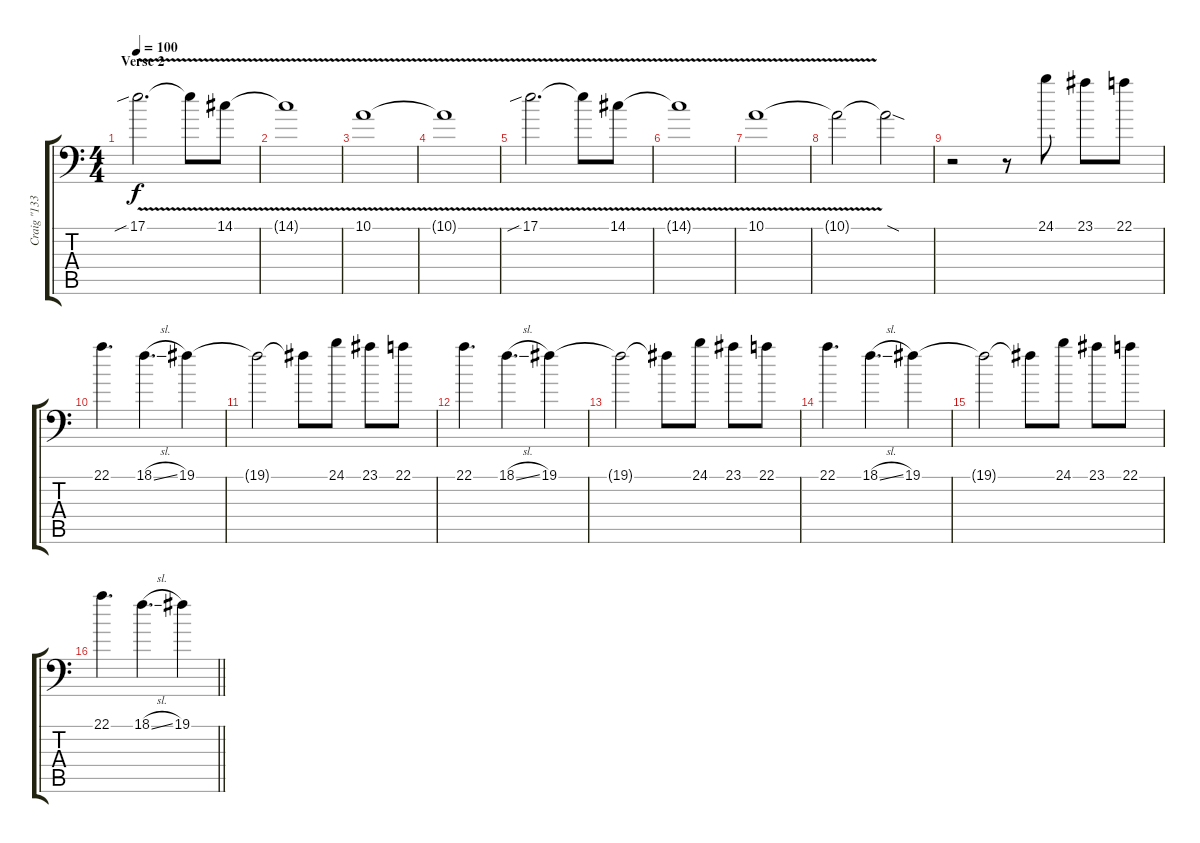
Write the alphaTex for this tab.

\track ("Craig \"133\" Jones" "Craig \"133") {instrument fx6goblins}
\staff {score tabs}
\tuning (B3 Gb3 D3 A2 E2 A1) {hide}
\ts (4 4)
\section ("" "Verse 2")
\tempo 100
\clef f4
\ks c
17.1{v sib}.2{d dy f} 17.1{t}.8 14.1{v}.8 |
14.1{t}.1 |
10.1{v}.1 |
10.1{t}.1 |
17.1{v sib}.2{d} 17.1{t}.8 14.1{v}.8 |
14.1{t}.1 |
10.1{v}.1 |
10.1{t}.2 10.1{sod t}.2 |
r.2 r.8 24.1.8 23.1.8 22.1.8 |
22.1.4{d} 18.1{sl}.4{d} 19.1.4 |
19.1{t}.2 19.1{t}.8 24.1.8 23.1.8 22.1.8 |
22.1.4{d} 18.1{sl}.4{d} 19.1.4 |
19.1{t}.2 19.1{t}.8 24.1.8 23.1.8 22.1.8 |
22.1.4{d} 18.1{sl}.4{d} 19.1.4 |
19.1{t}.2 19.1{t}.8 24.1.8 23.1.8 22.1.8 |
\barLineRight lightlight
22.1.4{d} 18.1{sl}.4{d} 19.1.4
